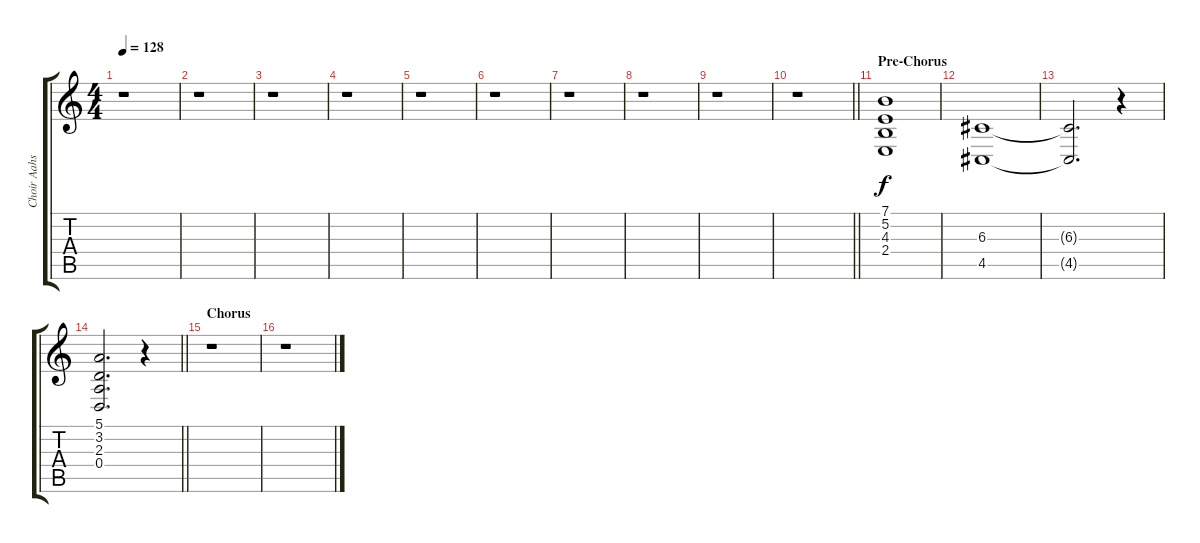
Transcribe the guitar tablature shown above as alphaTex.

\track ("Choir Aahs" "Choir Aahs") {instrument choiraahs}
\staff {score tabs}
\tuning (E4 B3 G3 D3 A2 E2) {hide}
\ts (4 4)
\tempo 128
\clef g2
\ks c
r.1{dy f} |
r.1 |
r.1 |
r.1 |
r.1 |
r.1 |
r.1 |
r.1 |
r.1 |
\barLineRight lightlight
r.1 |
\section ("" "Pre-Chorus")
(7.1 5.2 4.3 2.4).1 |
(6.3 4.5).1 |
(6.3{t} 4.5{t}).2{d} r.4 |
\barLineRight lightlight
(5.1 3.2 2.3 0.4).2{d} r.4 |
\section ("" "Chorus")
r.1 |
r.1
